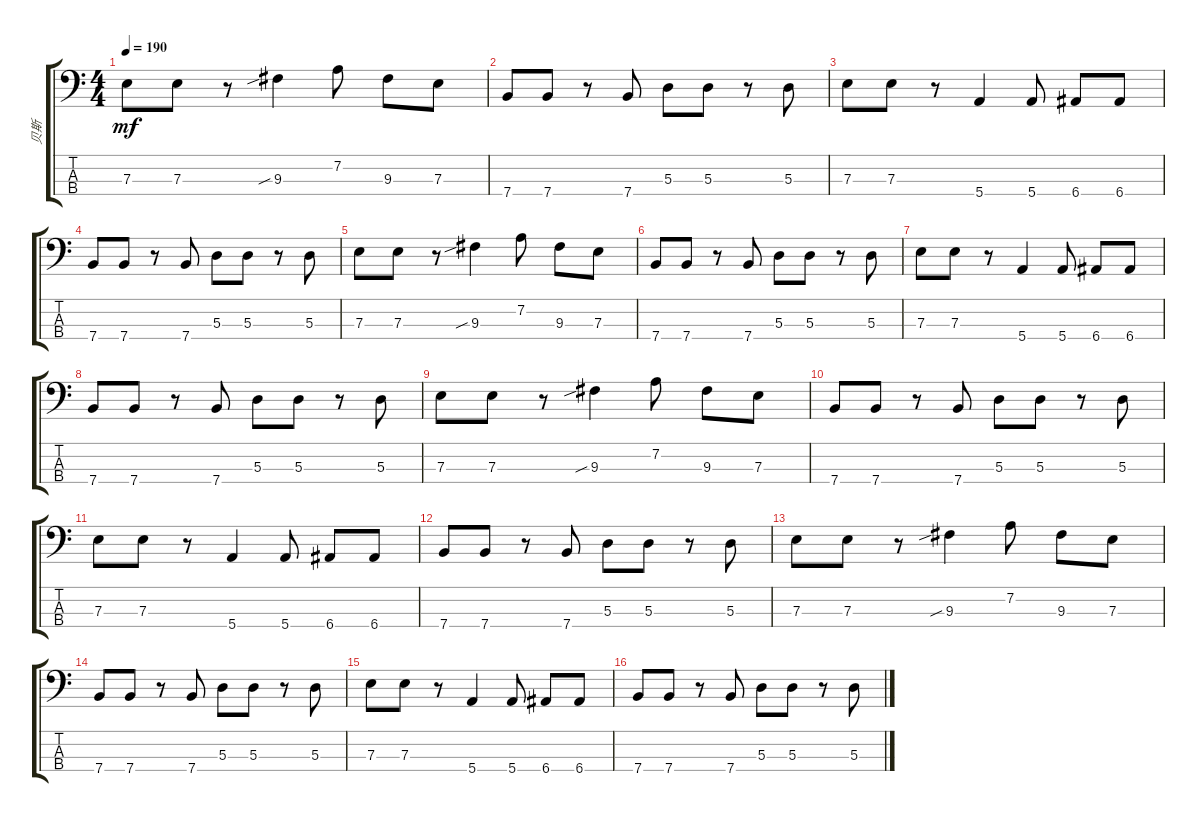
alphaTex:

\track ("贝斯" "贝斯") {instrument electricbassfinger}
\staff {score tabs}
\tuning (G2 D2 A1 E1) {hide}
\ts (4 4)
\tempo 190
\clef f4
\ks c
7.3.8{dy mf} 7.3.8 r.8 9.3{sib}.4 7.2.8 9.3.8 7.3.8 |
7.4.8 7.4.8 r.8 7.4.8 5.3.8 5.3.8 r.8 5.3.8 |
7.3.8 7.3.8 r.8 5.4.4 5.4.8 6.4.8 6.4.8 |
7.4.8 7.4.8 r.8 7.4.8 5.3.8 5.3.8 r.8 5.3.8 |
7.3.8 7.3.8 r.8 9.3{sib}.4 7.2.8 9.3.8 7.3.8 |
7.4.8 7.4.8 r.8 7.4.8 5.3.8 5.3.8 r.8 5.3.8 |
7.3.8 7.3.8 r.8 5.4.4 5.4.8 6.4.8 6.4.8 |
7.4.8 7.4.8 r.8 7.4.8 5.3.8 5.3.8 r.8 5.3.8 |
7.3.8 7.3.8 r.8 9.3{sib}.4 7.2.8 9.3.8 7.3.8 |
7.4.8 7.4.8 r.8 7.4.8 5.3.8 5.3.8 r.8 5.3.8 |
7.3.8 7.3.8 r.8 5.4.4 5.4.8 6.4.8 6.4.8 |
7.4.8 7.4.8 r.8 7.4.8 5.3.8 5.3.8 r.8 5.3.8 |
7.3.8 7.3.8 r.8 9.3{sib}.4 7.2.8 9.3.8 7.3.8 |
7.4.8 7.4.8 r.8 7.4.8 5.3.8 5.3.8 r.8 5.3.8 |
7.3.8 7.3.8 r.8 5.4.4 5.4.8 6.4.8 6.4.8 |
7.4.8 7.4.8 r.8 7.4.8 5.3.8 5.3.8 r.8 5.3.8
